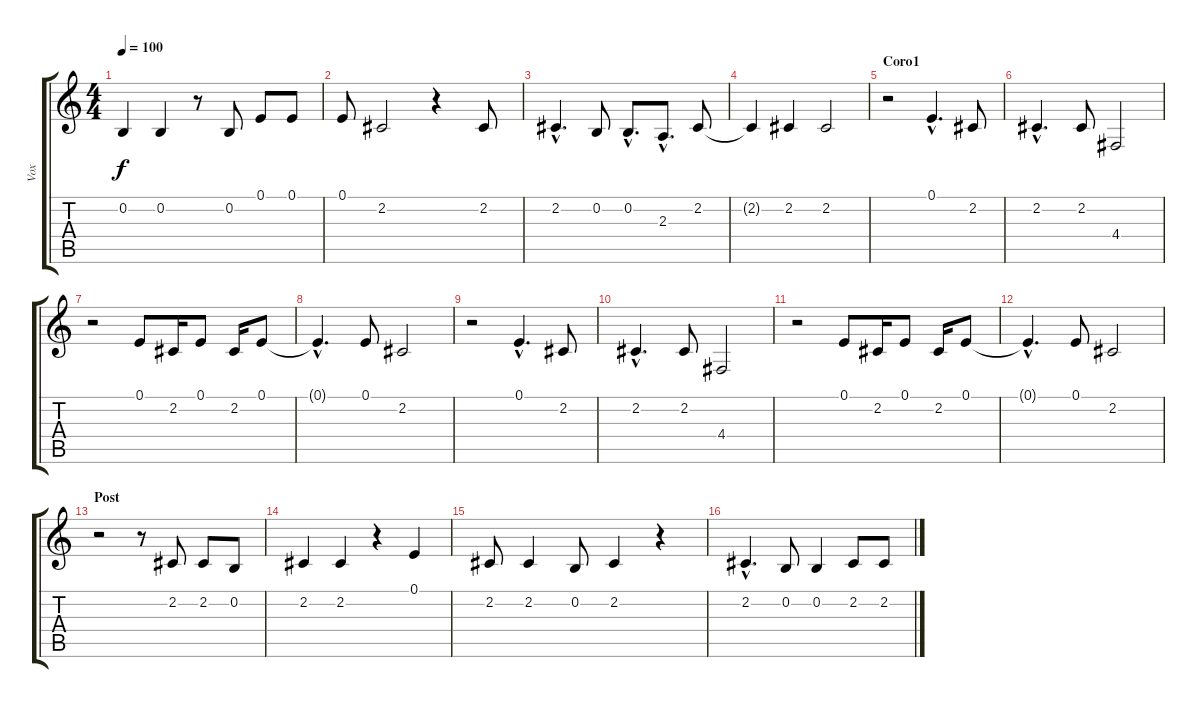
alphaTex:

\track ("Vox" "Vox") {instrument harmonica}
\staff {score tabs}
\tuning (E4 B3 G3 D3 A2 E2) {hide}
\ts (4 4)
\tempo 100
\clef g2
\ks c
0.2.4{dy f} 0.2.4 r.8 0.2.8 0.1.8 0.1.8 |
0.1.8 2.2.2 r.4 2.2.8 |
2.2{hac}.4{d} 0.2.8 0.2{hac}.8{d} 2.3{hac}.8{d} 2.2.8 |
2.2{t}.4 2.2.4 2.2.2 |
\section ("" "Coro1")
r.2 0.1{hac}.4{d} 2.2.8 |
2.2{hac}.4{d} 2.2.8 4.4.2 |
r.2 0.1.8 2.2.16 0.1.8 2.2.16 0.1.8 |
0.1{hac t}.4{d} 0.1.8 2.2.2 |
r.2 0.1{hac}.4{d} 2.2.8 |
2.2{hac}.4{d} 2.2.8 4.4.2 |
r.2 0.1.8 2.2.16 0.1.8 2.2.16 0.1.8 |
0.1{hac t}.4{d} 0.1.8 2.2.2 |
\section ("" "Post")
r.2 r.8 2.2.8 2.2.8 0.2.8 |
2.2.4 2.2.4 r.4 0.1.4 |
2.2.8 2.2.4 0.2.8 2.2.4 r.4 |
2.2{hac}.4{d} 0.2.8 0.2.4 2.2.8 2.2.8
